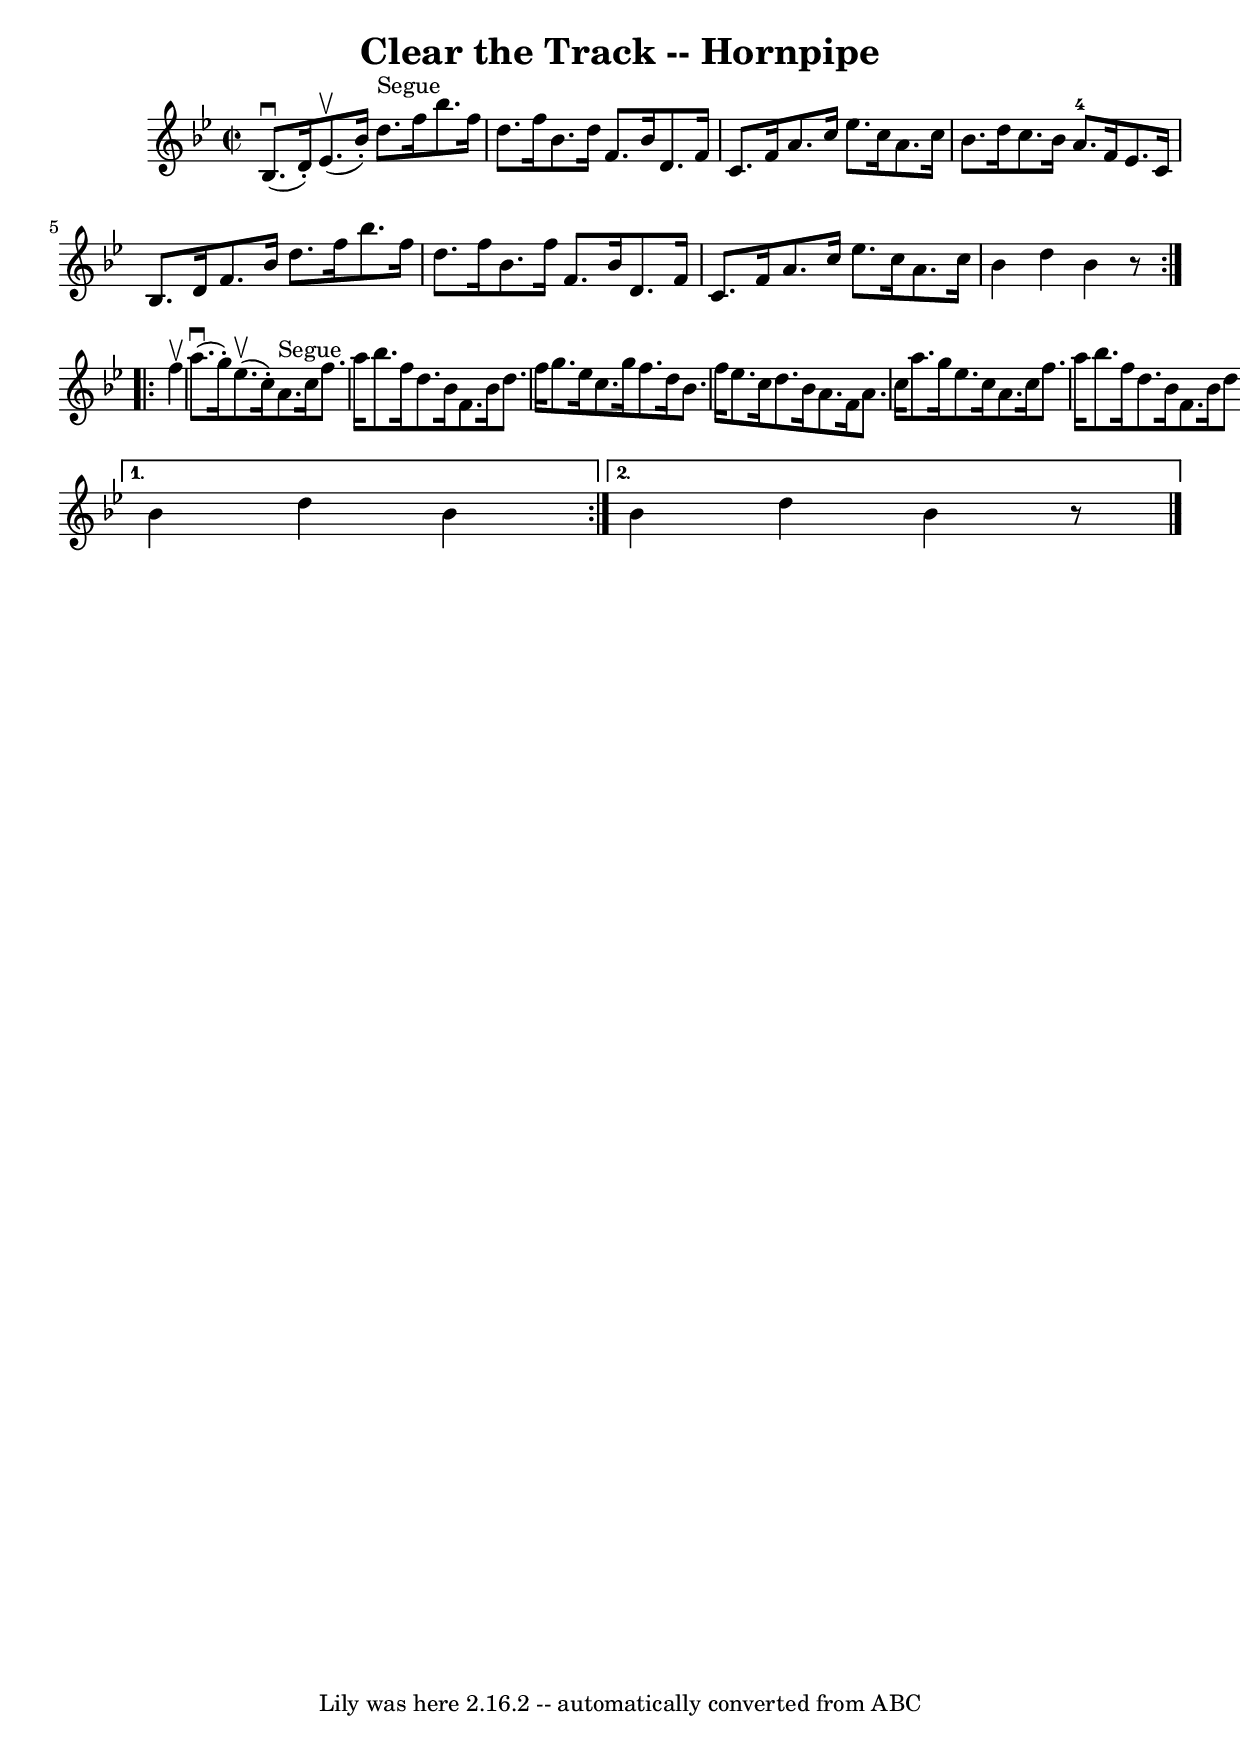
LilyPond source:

\version "2.7.40"
\include "Mammoth.ily"
\header {
	%% book = "Cole's 1000 Fiddle Tunes"
	crossRefNumber = "1"
	footnotes = ""
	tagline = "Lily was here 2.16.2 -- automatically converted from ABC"
	title = "Clear the Track -- Hornpipe"
}
voicedefault =  {


\repeat volta 2 {
\override Staff.TimeSignature #'style = #'C
 \time 2/2 \key bes \major bes8. (^\downbow d'16 -.) ees'8. 
(^\upbow bes'16 -.) d''8.^"Segue" f''16 bes''8. f''16  
|
 d''8. f''16 bes'8. d''16 f'8. bes'16 d'8. f'16  
|
 c'8. f'16 a'8. c''16 ees''8. c''16 a'8. c''16 
 |
 bes'8. d''16 c''8. bes'16 a'8.-4 f'16 ees'8.  
 c'16  |
 bes8. d'16 f'8. bes'16 d''8. f''16    
bes''8. f''16  |
 d''8. f''16 bes'8. f''16 f'8.    
bes'16 d'8. f'16  |
 c'8. f'16 a'8. c''16 ees''8.   
 c''16 a'8. c''16  |
 bes'4 d''4 bes'4    r8 }     
\repeat volta 2 { f''4^\upbow |
 a''8. (^\downbow g''16 -.)    
 ees''8. (^\upbow c''16 -.) a'8.^"Segue" c''16 f''8. a''16  
|
 bes''8. f''16 d''8. bes'16 f'8. bes'16 d''8.    
f''16  |
 g''8. ees''16 c''8. g''16 f''8. d''16    
bes'8. f''16  |
 ees''8. c''16 d''8. bes'16 a'8. f'16 
 a'8. c''16  |
 a''8. g''16 ees''8. c''16 a'8.    
c''16 f''8. a''16  |
 bes''8. f''16 d''8. bes'16 f'8. 
 bes'16 d''8. f''16  |
 g''8. a''16 bes''8. g''16    
f''8. bes''16 a'8. c''16  } \alternative{{ bes'4 d''4 bes'4    
} { bes'4 d''4 bes'4    r8 \bar "|."   }}
}

\score{
    <<

	\context Staff="default"
	{
	    \voicedefault 
	}

    >>
	\layout {
	}
	\midi {}
}
